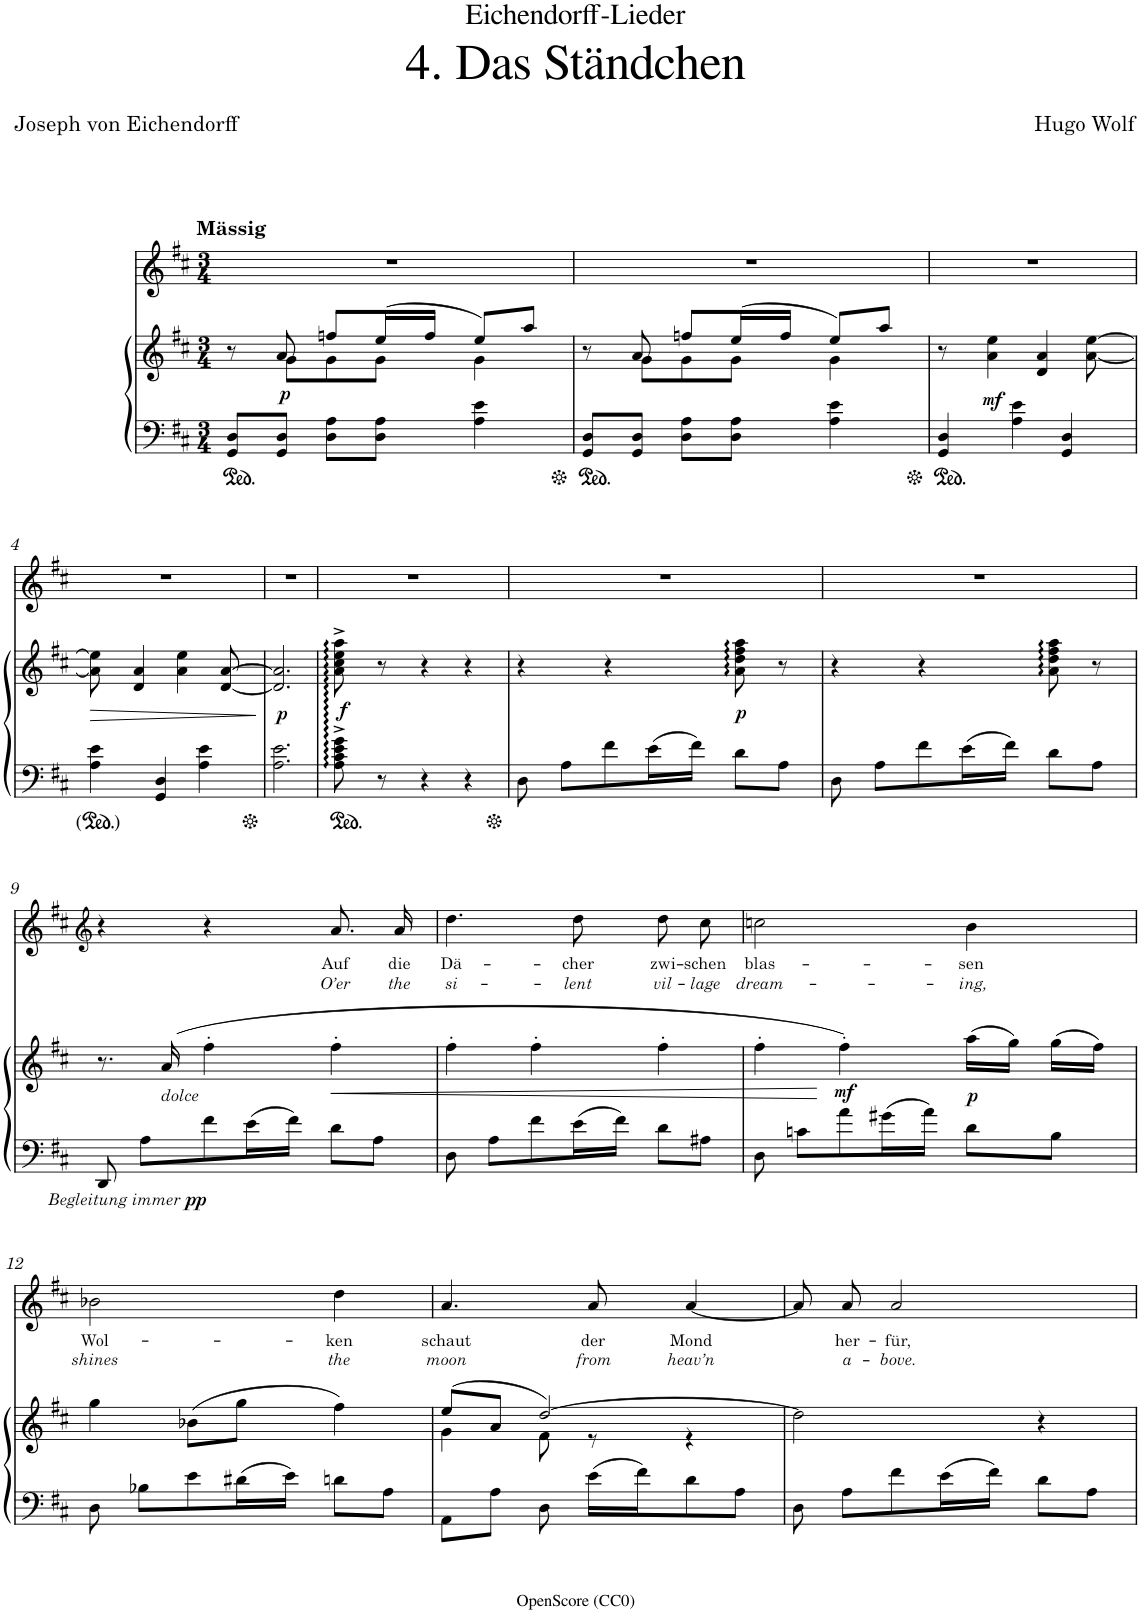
**kern	**kern	**dynam	**kern	**text	**text
*part2	*part2	*part2	*part1	*part1	*part1
*staff3	*staff2	*staff2/3	*staff1	*staff1	*staff1
*I"Piano	*	*	*I"Voice	*	*
*I'Pno	*	*	*	*	*
*clefF4	*clefG2	*	*clefG2	*	*
*k[f#c#]	*k[f#c#]	*	*k[f#c#]	*	*
*M3/4	*M3/4	*	*M3/4	*	*
=1	=1	=1	=1	=1	=1
*	*^	*	*	*	*
!	!	!	!	!LO:TX:a:B:t=Mässig	!	!
8GG/ 8D/L	8r	8ryy	.	2.r	.	.
!	!	!	!LO:DY:b	!	!	!
8GG/ 8D/J	8a/	8g\L	p	.	.	.
8D\ 8A\L	8ffn/L	8g\	.	.	.	.
8D\ 8A\J	(16ee/L	8g\J	.	.	.	.
.	16ff/JJ	.	.	.	.	.
4A\ 4e\	8ee/L)	4g\	.	.	.	.
.	8aa/J	.	.	.	.	.
=2	=2	=2	=2	=2	=2	=2
8GG/ 8D/L	8r	8ryy	.	2.r	.	.
8GG/ 8D/J	8a/	8g\L	.	.	.	.
8D\ 8A\L	8ffn/L	8g\	.	.	.	.
8D\ 8A\J	(16ee/L	8g\J	.	.	.	.
.	16ff/JJ	.	.	.	.	.
4A\ 4e\	8ee/L)	4g\	.	.	.	.
.	8aa/J	.	.	.	.	.
*	*v	*v	*	*	*	*
=3	=3	=3	=3	=3	=3
4GG/ 4D/	8r	.	2.r	.	.
!	!	!LO:DY:b	!	!	!
.	4a\ 4ee\	mf	.	.	.
4A\ 4e\	.	.	.	.	.
.	4d/ 4a/	.	.	.	.
4GG/ 4D/	.	.	.	.	.
.	[8a\ [8ee\	.	.	.	.
!!LO:LB:g=z
=4	=4	=4	=4	=4	=4
!	!	!LO:HP:b	!	!	!
4A\ 4e\	8a\] 8ee\]	>	2.r	.	.
.	4d/ 4a/	.	.	.	.
4GG/ 4D/	.	.	.	.	.
.	4a\ 4ee\	.	.	.	.
4A\ 4e\	.	.	.	.	.
.	[8d/ [8a/	.	.	.	.
.	.	]	.	.	.
=5	=5	=5	=5	=5	=5
!	!	!LO:DY:b	!	!	!
2.A\ 2.e\	2.d/] 2.a/]	p	2.r	.	.
=6	=6	=6	=6	=6	=6
!	!	!LO:DY:b	!	!	!
8A\^ 8c#\^ 8e\^ 8g\^	8a\^ 8cc#\^ 8ee\^ 8aa\^	f	2.r	.	.
8r	8r	.	.	.	.
4r	4r	.	.	.	.
4r	4r	.	.	.	.
=7	=7	=7	=7	=7	=7
8D\	4r	.	2.r	.	.
8A\L	.	.	.	.	.
8f#\	4r	.	.	.	.
16e\L	.	.	.	.	.
16f#\JJ	.	.	.	.	.
!	!	!LO:DY:b	!	!	!
8d\L	8a\ 8dd\ 8ff#\ 8aa\	p	.	.	.
8A\J	8r	.	.	.	.
=8	=8	=8	=8	=8	=8
8D\	4r	.	2.r	.	.
8A\L	.	.	.	.	.
8f#\	4r	.	.	.	.
16e\L	.	.	.	.	.
16f#\JJ	.	.	.	.	.
8d\L	8a\ 8dd\ 8ff#\ 8aa\	.	.	.	.
8A\J	8r	.	.	.	.
!!LO:LB:g=z
=9	=9	=9	=9	=9	=9
*	*	*	*clefG2	*	*
*	*	*	*k[f#c#]	*	*
8DD/	8.r	.	4r	.	.
8A\L	.	.	.	.	.
!	!LO:TX:b:i:t=dolce	!	!	!	!
.	(16a/	.	.	.	.
!	!	!LO:DY:b=2	!	!	!
!	!	!LO:DY:n=1:b=2	!	!	!
8f#\	4ff#'\	other-dynamics pp	4r	.	.
16e\L	.	.	.	.	.
16f#\JJ	.	.	.	.	.
!	!	!LO:HP:b	!	!LO:LY:b	!LO:LY:b
8d\L	4ff#'\	<	8.a/L	Auf	O’er
8A\J	.	.	.	.	.
!	!	!	!	!LO:LY:b	!LO:LY:b
.	.	.	16a/Jk	die	the
=10	=10	=10	=10	=10	=10
!	!	!	!	!LO:LY:b	!LO:LY:b
8D\	4ff#'\	.	4.dd\	Dä-	si-
8A\L	.	.	.	.	.
8f#\	4ff#'\	.	.	.	.
!	!	!	!	!LO:LY:b	!LO:LY:b
16e\L	.	.	8dd\	-cher	-lent
16f#\JJ	.	.	.	.	.
!	!	!	!	!LO:LY:b	!LO:LY:b
8d\L	4ff#'\	.	8dd\L	zwi-	vil-
!	!	!	!	!LO:LY:b	!LO:LY:b
8A#X\J	.	.	8cc#\J	-schen	-lage
=11	=11	=11	=11	=11	=11
!	!	!	!	!LO:LY:b	!LO:LY:b
8D\	4ff#'\	.	2ccn\	blas-	dream-
8cn\L	.	.	.	.	.
!	!	!LO:DY:n=1:b	!	!	!
8a\	4ff#'\)	[ mf	.	.	.
16g#X\L	.	.	.	.	.
16a\JJ	.	.	.	.	.
!	!	!LO:DY:n=2:b	!	!LO:LY:b	!LO:LY:b
8d\L	(16aa\LL	p	4b\	-sen	-ing,
.	16gg\JJ)	.	.	.	.
8B\J	(16gg\LL	.	.	.	.
.	16ff#\JJ)	.	.	.	.
!!LO:LB:g=z
=12	=12	=12	=12	=12	=12
!	!	!	!	!LO:LY:b	!LO:LY:b
8D\	4gg\	.	2b-X\	Wol-	shines
8B-X\L	.	.	.	.	.
8e\	(8b-X\L	.	.	.	.
16d#X\L	8gg\J	.	.	.	.
16e\JJ	.	.	.	.	.
!	!	!	!	!LO:LY:b	!LO:LY:b
8dn\L	4ff#\)	.	4dd\	-ken	the
8A\J	.	.	.	.	.
=13	=13	=13	=13	=13	=13
*	*^	*	*	*	*
!	!	!	!	!	!LO:LY:b	!LO:LY:b
8AA\L	(8ee/L	4g\	.	4.a/	schaut	moon
8A\J	8a/J	.	.	.	.	.
8D\	[2dd/)	8f#\	.	.	.	.
!	!	!	!	!	!LO:LY:b	!LO:LY:b
16e\LL	.	8r	.	8a/	der	from
16f#\J	.	.	.	.	.	.
!	!	!	!	!	!LO:LY:b	!LO:LY:b
8d\	.	4r	.	[4a/	Mond	heav’n
8A\J	.	.	.	.	.	.
*	*v	*v	*	*	*	*
=14	=14	=14	=14	=14	=14
8D\	2dd\]	.	8a/L]	.	.
!	!	!	!	!LO:LY:b	!LO:LY:b
8A\L	.	.	8a/J	her-	a-
!	!	!	!	!LO:LY:b	!LO:LY:b
8f#\	.	.	2a/	-für,	-bove.
16e\L	.	.	.	.	.
16f#\JJ	.	.	.	.	.
8d\L	4r	.	.	.	.
8A\J	.	.	.	.	.
=	=	=	=	=	=
*-	*-	*-	*-	*-	*-
